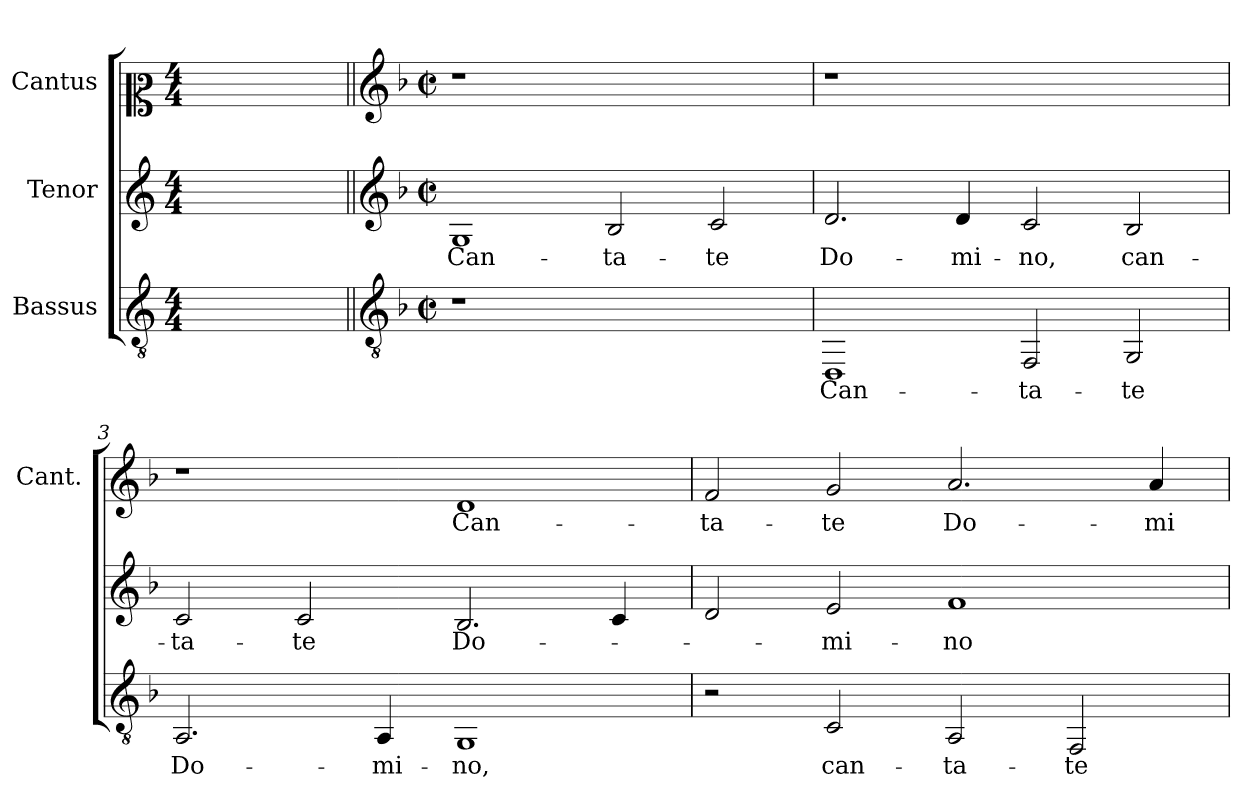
**kern	**text	**kern	**text	**kern	**text
*part3	*part3	*part2	*part2	*part1	*part1
*staff3	*staff3	*staff2	*staff2	*staff1	*staff1
*I"Bassus	*	*I"Tenor	*	*I"Cantus	*
*	*	*	*	*I'Cant.	*
!!LO:PB:g=z
*clefGv2	*	*clefG2	*	*clefC2	*
*k[]	*	*k[]	*	*k[]	*
*C:	*	*C:	*	*C:	*
*M4/4	*	*M4/4	*	*M4/4	*
=1	=1	=1	=1	=1	=1
1ryy	.	1ryy	.	1ryy	.
=1||	=1||	=1||	=1||	=1||	=1||
*clefGv2	*	*clefG2	*	*clefG2	*
*k[b-]	*	*k[b-]	*	*k[b-]	*
*F:	*	*F:	*	*F:	*
*M2/2	*	*M2/2	*	*M2/2	*
*met(c|)	*	*met(c|)	*	*met(c|)	*
!LO:N:vis=1	!	!	!	!	!
!	!	!	!LO:LY:b:color=#000000	!LO:N:vis=1	!
1r	.	1Gi	Can-	1r	.
!	!	!	!LO:LY:b:color=#000000	!	!
1ryy	.	2B-i/	-ta-	1ryy	.
!	!	!	!LO:LY:b:color=#000000	!	!
.	.	2ci/	-te	.	.
=2	=2	=2	=2	=2	=2
!	!LO:LY:b:color=#000000	!	!	!	!
!	!	!	!LO:LY:b:color=#000000	!LO:N:vis=1	!
1DDi	Can-	2.di/	Do-	1r	.
!	!	!	!LO:LY:b:color=#000000	!	!
.	.	4di/	-mi-	.	.
!	!LO:LY:b:color=#000000	!	!	!	!
!	!	!	!LO:LY:b:color=#000000	!	!
2FFi/	-ta-	2ci/	-no,	1ryy	.
!	!LO:LY:b:color=#000000	!	!	!	!
!	!	!	!LO:LY:b:color=#000000	!	!
2GGi/	-te	2B-i/	can-	.	.
=3	=3	=3	=3	=3	=3
!	!LO:LY:b:color=#000000	!	!	!	!
!	!	!	!LO:LY:b:color=#000000	!	!
2.AAi/	Do-	2ci/	-ta-	1r	.
!	!	!	!LO:LY:b:color=#000000	!	!
.	.	2ci/	-te	.	.
!	!LO:LY:b:color=#000000	!	!	!	!
4AAi/	-mi-	.	.	.	.
!	!LO:LY:b:color=#000000	!	!	!	!
!	!	!	!LO:LY:b:color=#000000	!	!
!	!	!	!	!	!LO:LY:b:color=#000000
1GGi	-no,	2.B-i/	Do-	1di	Can-
.	.	4ci/	.	.	.
=4	=4	=4	=4	=4	=4
!	!	!	!	!	!LO:LY:b:color=#000000
2r	.	2di/	.	2fi/	-ta-
!	!LO:LY:b:color=#000000	!	!	!	!
!	!	!	!LO:LY:b:color=#000000	!	!
!	!	!	!	!	!LO:LY:b:color=#000000
2Ci/	can-	2ei/	-mi-	2gi/	-te
!	!LO:LY:b:color=#000000	!	!	!	!
!	!	!	!LO:LY:b:color=#000000	!	!
!	!	!	!	!	!LO:LY:b:color=#000000
2AAi/	-ta-	1fi	-no	2.ai/	Do-
!	!LO:LY:b:color=#000000	!	!	!	!
2FFi/	-te	.	.	.	.
!	!	!	!	!	!LO:LY:b:color=#000000
.	.	.	.	4ai/	-mi-
=	=	=	=	=	=
*-	*-	*-	*-	*-	*-
